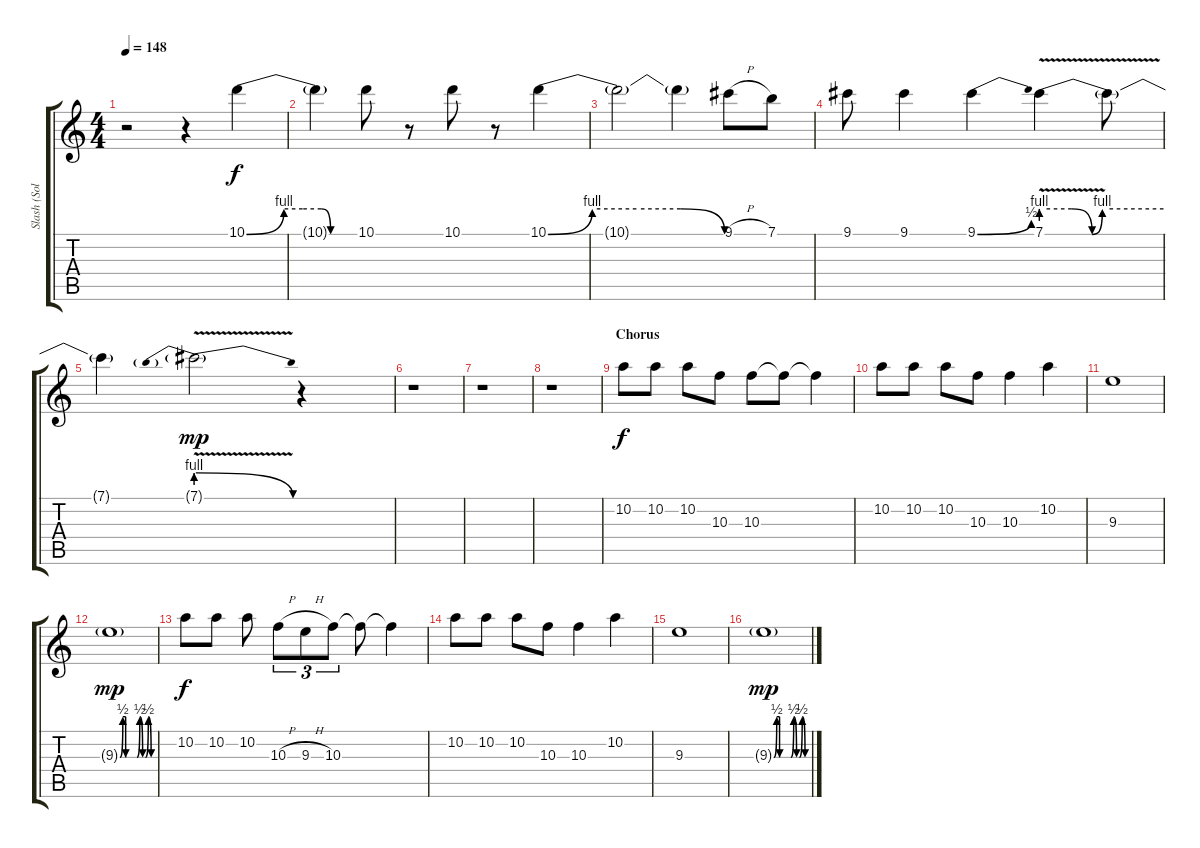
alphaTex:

\track ("Slash (Solos and Licks)" "Slash (Sol") {instrument overdrivenguitar}
\staff {score tabs}
\tuning (E4 B3 G3 D3 A2 E2) {hide}
\ts (4 4)
\tempo 148
\clef g2
\ks c
r.2{dy mp} r.4 10.1{be (custom 0 0 20 4 30 4 40 4 45 0 50 0 60 0)}.4{dy f} |
10.1{t}.4 10.1.8 r.8 10.1.8 r.8 10.1{be (custom 0 0 15 4 30 4 45 4 60 0)}.4 |
10.1{t}.2 10.1{t}.4 9.1{h}.8 7.1.8 |
9.1.8 9.1.4 9.1{be (bend 0 0 60 2)}.4 7.1{be (custom 0 4 15 4 25 0 30 4 60 4) v}.4 7.1{t}.8 |
7.1{t}.4 7.1{be (prebendrelease 0 4 60 0) v g}.2{dy mp} r.4 |
r.1 |
r.1 |
r.1 |
\section ("" "Chorus")
10.2.8{dy f volume 12} 10.2.8 10.2.8 10.3.8 10.3.8 10.3{t}.8 10.3{t}.4 |
10.2.8 10.2.8 10.2.8 10.3.8 10.3.4 10.2.4 |
9.3.1 |
9.3{be (custom 0 0 5 2 10 2 10 0 30 0 35 2 35 2 40 0 45 0 50 2 50 2 55 0 60 0) g}.1{dy mp} |
10.2.8{dy f} 10.2.8 10.2.8 10.3{h}.8{tu (3 2)} 9.3{h}.8{tu (3 2)} 10.3.8{tu (3 2)} 10.3{t}.8 10.3{t}.4 |
10.2.8 10.2.8 10.2.8 10.3.8 10.3.4 10.2.4 |
9.3.1 |
9.3{be (custom 0 0 5 2 10 2 10 0 30 0 35 2 35 2 40 0 45 0 50 2 50 2 55 0 60 0) g}.1{dy mp}
